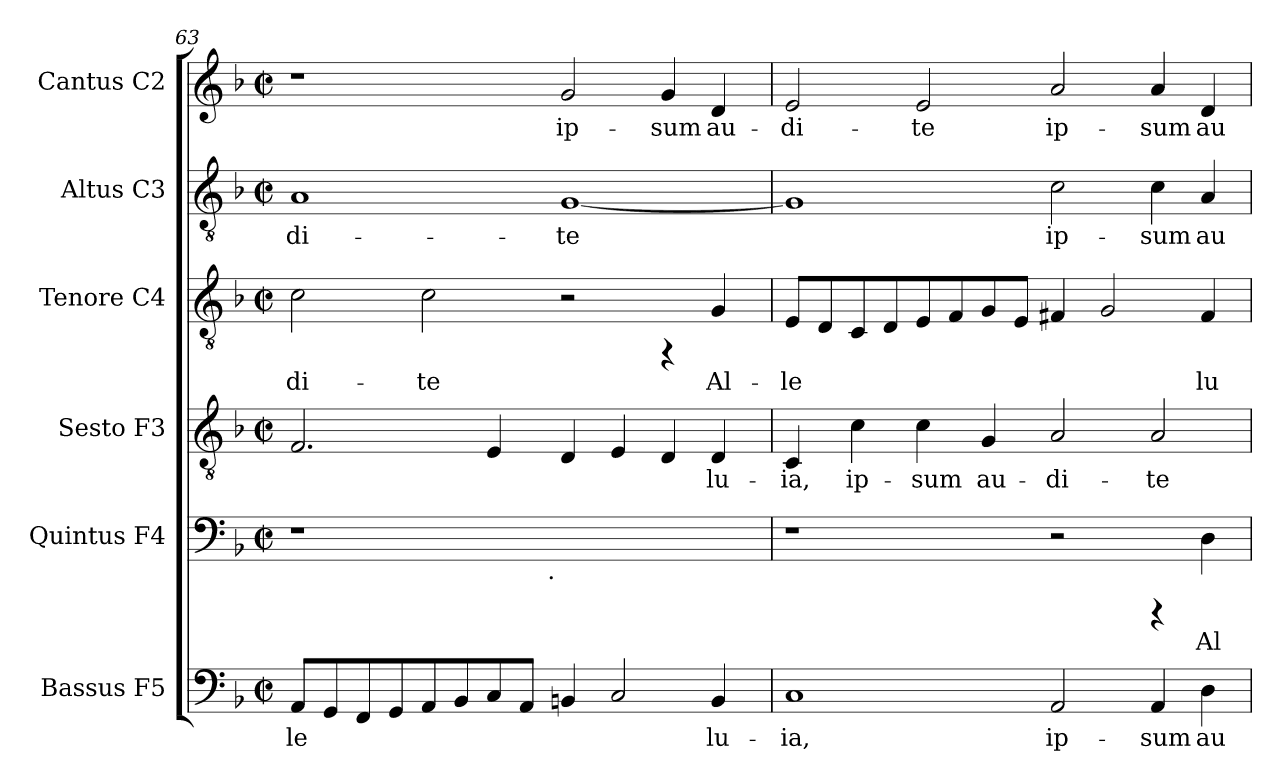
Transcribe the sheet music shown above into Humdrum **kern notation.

**kern	**text	**kern	**text	**kern	**text	**kern	**text	**kern	**text	**kern	**text
*part6	*part6	*part5	*part5	*part4	*part4	*part3	*part3	*part2	*part2	*part1	*part1
*staff6	*staff6	*staff5	*staff5	*staff4	*staff4	*staff3	*staff3	*staff2	*staff2	*staff1	*staff1
*I"Bassus  F5	*	*I"Quintus  F4	*	*I"Sesto  F3	*	*I"Tenore  C4	*	*I"Altus  C3	*	*I"Cantus  C2	*
*clefF4	*	*clefF4	*	*clefGv2	*	*clefGv2	*	*clefGv2	*	*clefG2	*
*k[b-]	*	*k[b-]	*	*k[b-]	*	*k[b-]	*	*k[b-]	*	*k[b-]	*
*F:	*	*F:	*	*F:	*	*F:	*	*F:	*	*F:	*
*M2/2	*	*M2/2	*	*M2/2	*	*M2/2	*	*M2/2	*	*M2/2	*
*met(c|)	*	*met(c|)	*	*met(c|)	*	*met(c|)	*	*met(c|)	*	*met(c|)	*
=63	=63	=63	=63	=63	=63	=63	=63	=63	=63	=63	=63
!	!LO:LY:b:cj	!	!	!	!LO:LY:b:cj	!	!LO:LY:b:cj	!	!LO:LY:b:cj	!	!
*	*	*^	*	*	*	*	*	*	*	*	*
8AA/L	-le-	1r	2ryy	.	2.F/	--	2c\	-di-	1A	-di-	1r	.
!	!LO:LY:b:cj	!	!	!	!	!	!	!	!	!	!	!
8GG/	--	.	.	.	.	.	.	.	.	.	.	.
!	!LO:LY:b:cj	!	!	!	!	!	!	!	!	!	!	!
8FF/	--	.	.	.	.	.	.	.	.	.	.	.
!	!LO:LY:b:cj	!	!	!	!	!	!	!	!	!	!	!
8GG/	--	.	.	.	.	.	.	.	.	.	.	.
!	!LO:LY:b:cj	!	!	!	!	!	!	!LO:LY:b:cj	!	!	!	!
8AA/	--	.	4...ryy	.	.	.	2c\	-te	.	.	.	.
!	!LO:LY:b:cj	!	!	!	!	!	!	!	!	!	!	!
8BB-/	--	.	.	.	.	.	.	.	.	.	.	.
!	!LO:LY:b:cj	!	!	!	!	!LO:LY:b:cj	!	!	!	!	!	!
8C/	--	.	.	.	4E/	--	.	.	.	.	.	.
!	!LO:LY:b:cj	!	!	!	!	!	!	!	!	!	!	!
8AA/J	--	.	.	.	.	.	.	.	.	.	.	.
!	!	!	!LO:TX:b:t=.	!	!	!	!	!	!	!	!	!
.	.	.	1ryy	.	.	.	.	.	.	.	.	.
!	!LO:LY:b:cj	!	!	!	!	!LO:LY:b:cj	!	!	!	!LO:LY:b:cj	!	!LO:LY:b:cj
4BBn/	--	1ryy	.	.	4D/	--	2r	.	[<1G	-te	2g/	ip-
!	!LO:LY:b:cj	!	!	!	!	!LO:LY:b:cj	!	!	!	!	!	!
2C/	--	.	.	.	4E/	--	.	.	.	.	.	.
!	!	!	!	!	!	!LO:LY:b:cj	!	!	!	!	!	!LO:LY:b:cj
.	.	.	.	.	4D/	--	4rFF	.	.	.	4g/	-sum
!	!LO:LY:b:cj	!	!	!	!	!LO:LY:b:cj	!	!LO:LY:b:cj	!	!	!	!LO:LY:b:cj
4BB/	-lu-	.	.	.	4D/	-lu-	4G/	Al-	.	.	4d/	au-
.	.	.	32ryy	.	.	.	.	.	.	.	.	.
=64	=64	=64	=64	=64	=64	=64	=64	=64	=64	=64	=64	=64
!	!LO:LY:b:cj	!	!	!	!	!LO:LY:b:cj	!	!LO:LY:b:cj	!	!LO:LY:b:cj	!	!LO:LY:b:cj
*	*	*v	*v	*	*	*	*	*	*	*	*	*
1C	-ia,	1r	.	4C/	-ia,	8E/L	-le-	1G]	.	2e/	-di-
!	!	!	!	!	!	!	!LO:LY:b:cj	!	!	!	!
.	.	.	.	.	.	8D/	--	.	.	.	.
!	!	!	!	!	!LO:LY:b:cj	!	!LO:LY:b:cj	!	!	!	!
.	.	.	.	4c\	ip-	8C/	--	.	.	.	.
!	!	!	!	!	!	!	!LO:LY:b:cj	!	!	!	!
.	.	.	.	.	.	8D/	--	.	.	.	.
!	!	!	!	!	!LO:LY:b:cj	!	!LO:LY:b:cj	!	!	!	!LO:LY:b:cj
.	.	.	.	4c\	-sum	8E/	--	.	.	2e/	-te
!	!	!	!	!	!	!	!LO:LY:b:cj	!	!	!	!
.	.	.	.	.	.	8F/	--	.	.	.	.
!	!	!	!	!	!LO:LY:b:cj	!	!LO:LY:b:cj	!	!	!	!
.	.	.	.	4G/	au-	8G/	--	.	.	.	.
!	!	!	!	!	!	!	!LO:LY:b:cj	!	!	!	!
.	.	.	.	.	.	8E/J	--	.	.	.	.
!	!LO:LY:b:cj	!	!	!	!LO:LY:b:cj	!	!LO:LY:b:cj	!	!LO:LY:b:cj	!	!LO:LY:b:cj
2AA/	ip-	2r	.	2A/	-di-	4F#X/	--	2c\	ip-	2a/	ip-
!	!	!	!	!	!	!	!LO:LY:b:cj	!	!	!	!
.	.	.	.	.	.	2G/	--	.	.	.	.
!	!LO:LY:b:cj	!	!	!	!LO:LY:b:cj	!	!	!	!LO:LY:b:cj	!	!LO:LY:b:cj
4AA/	-sum	4rCCC	.	2A/	-te	.	.	4c\	-sum	4a/	-sum
!	!LO:LY:b:cj	!	!LO:LY:b:cj	!	!	!	!LO:LY:b:cj	!	!LO:LY:b:cj	!	!LO:LY:b:cj
4D\	au-	4D\	Al-	.	.	4F#/	-lu-	4A/	au-	4d/	au-
=	=	=	=	=	=	=	=	=	=	=	=
*-	*-	*-	*-	*-	*-	*-	*-	*-	*-	*-	*-
